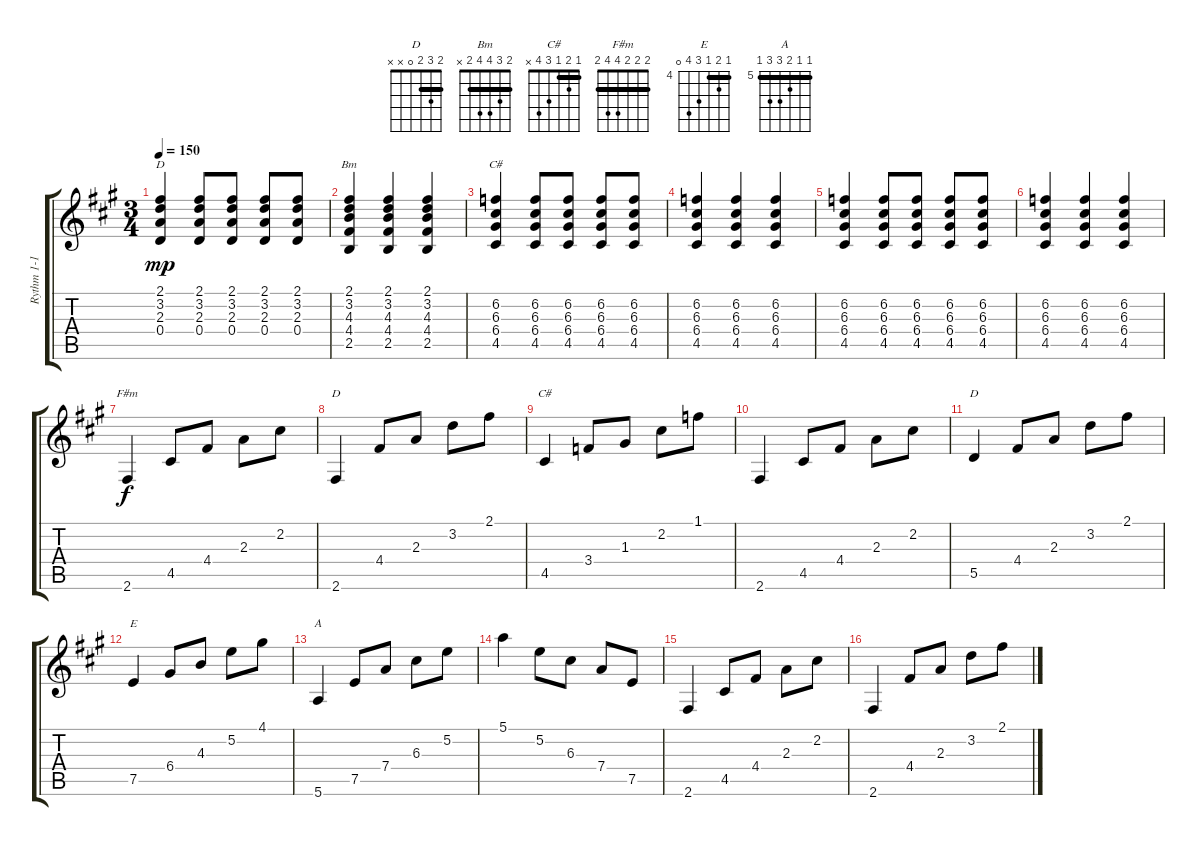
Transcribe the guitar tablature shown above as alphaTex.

\track ("Rythm 1-1" "Rythm 1-1") {instrument acousticguitarnylon}
\staff {score tabs}
\tuning (E4 B3 G3 D3 A2 E2) {hide}
\chord ("D" 2 3 2 0 x x)
\chord ("Bm" 2 3 4 4 2 x) {barre 2}
\chord ("C#" x 6 6 6 4 x) {firstfret 4 barre 6}
\chord ("F#m" 2 2 2 4 4 2) {barre 2}
\chord ("D" 2 3 2 4 x 2) {barre 2}
\chord ("C#" 1 2 1 3 4 x) {barre 1}
\chord ("D" 2 3 2 0 x x) {barre 2}
\chord ("E" 4 5 4 6 7 0) {firstfret 4 barre 4}
\chord ("A" 5 5 6 7 7 5) {firstfret 5 barre 5}
\ts (3 4)
\tempo 150
\clef g2
\ks f#minor
(2.1 3.2 2.3 0.4).4{ch "D" dy mp} (2.1 3.2 2.3 0.4).8 (2.1 3.2 2.3 0.4).8 (2.1 3.2 2.3 0.4).8 (2.1 3.2 2.3 0.4).8 |
(2.1 3.2 4.3 4.4 2.5).4{ch "Bm"} (2.1 3.2 4.3 4.4 2.5).4 (2.1 3.2 4.3 4.4 2.5).4 |
(6.2 6.3 6.4 4.5).4{ch "C#"} (6.2 6.3 6.4 4.5).8 (6.2 6.3 6.4 4.5).8 (6.2 6.3 6.4 4.5).8 (6.2 6.3 6.4 4.5).8 |
(6.2 6.3 6.4 4.5).4 (6.2 6.3 6.4 4.5).4 (6.2 6.3 6.4 4.5).4 |
(6.2 6.3 6.4 4.5).4 (6.2 6.3 6.4 4.5).8 (6.2 6.3 6.4 4.5).8 (6.2 6.3 6.4 4.5).8 (6.2 6.3 6.4 4.5).8 |
(6.2 6.3 6.4 4.5).4 (6.2 6.3 6.4 4.5).4 (6.2 6.3 6.4 4.5).4 |
2.6.4{ch "F#m" dy f} 4.5.8 4.4.8 2.3.8 2.2.8 |
2.6.4{ch "D"} 4.4.8 2.3.8 3.2.8 2.1.8 |
4.5.4{ch "C#"} 3.4.8 1.3.8 2.2.8 1.1.8 |
2.6.4 4.5.8 4.4.8 2.3.8 2.2.8 |
5.5.4{ch "D"} 4.4.8 2.3.8 3.2.8 2.1.8 |
7.5.4{ch "E"} 6.4.8 4.3.8 5.2.8 4.1.8 |
5.6.4{ch "A"} 7.5.8 7.4.8 6.3.8 5.2.8 |
5.1.4 5.2.8 6.3.8 7.4.8 7.5.8 |
2.6.4 4.5.8 4.4.8 2.3.8 2.2.8 |
2.6.4 4.4.8 2.3.8 3.2.8 2.1.8
